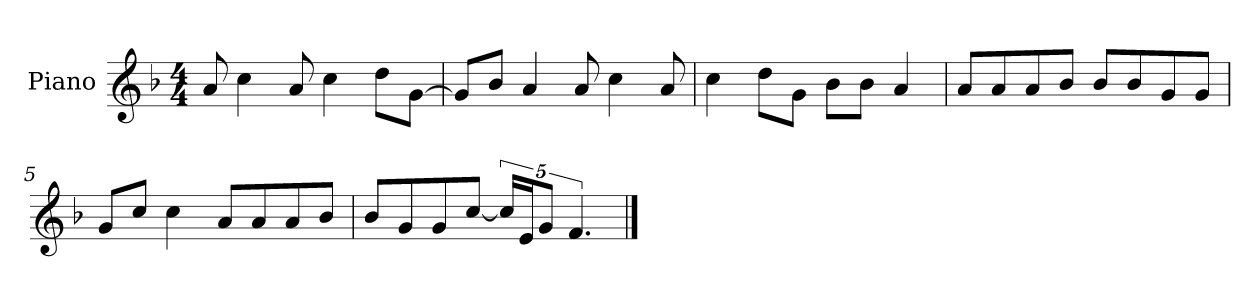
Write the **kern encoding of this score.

**kern
*part1
*staff1
*I"Piano
*I'P-no
*clefG2
*k[b-]
*M4/4
*MM90
=1
8a/
4cc\
8a/
4cc\
8dd\L
[8g\J
=2
8g/L]
8b-/J
4a/
8a/
4cc\
8a/
=3
4cc\
8dd\L
8g\J
8b-\L
8b-\J
4a/
=4
8a/L
8a/
8a/
8b-/J
8b-/L
8b-/
8g/
8g/J
=5
8g/L
8cc/J
4cc\
8a/L
8a/
8a/
8b-/J
!!LO:LB:g=z
=6
8b-/L
8g/
8g/
[8cc/J
20cc/LL]
20e/J
10g/J
5.f/
==
*-
